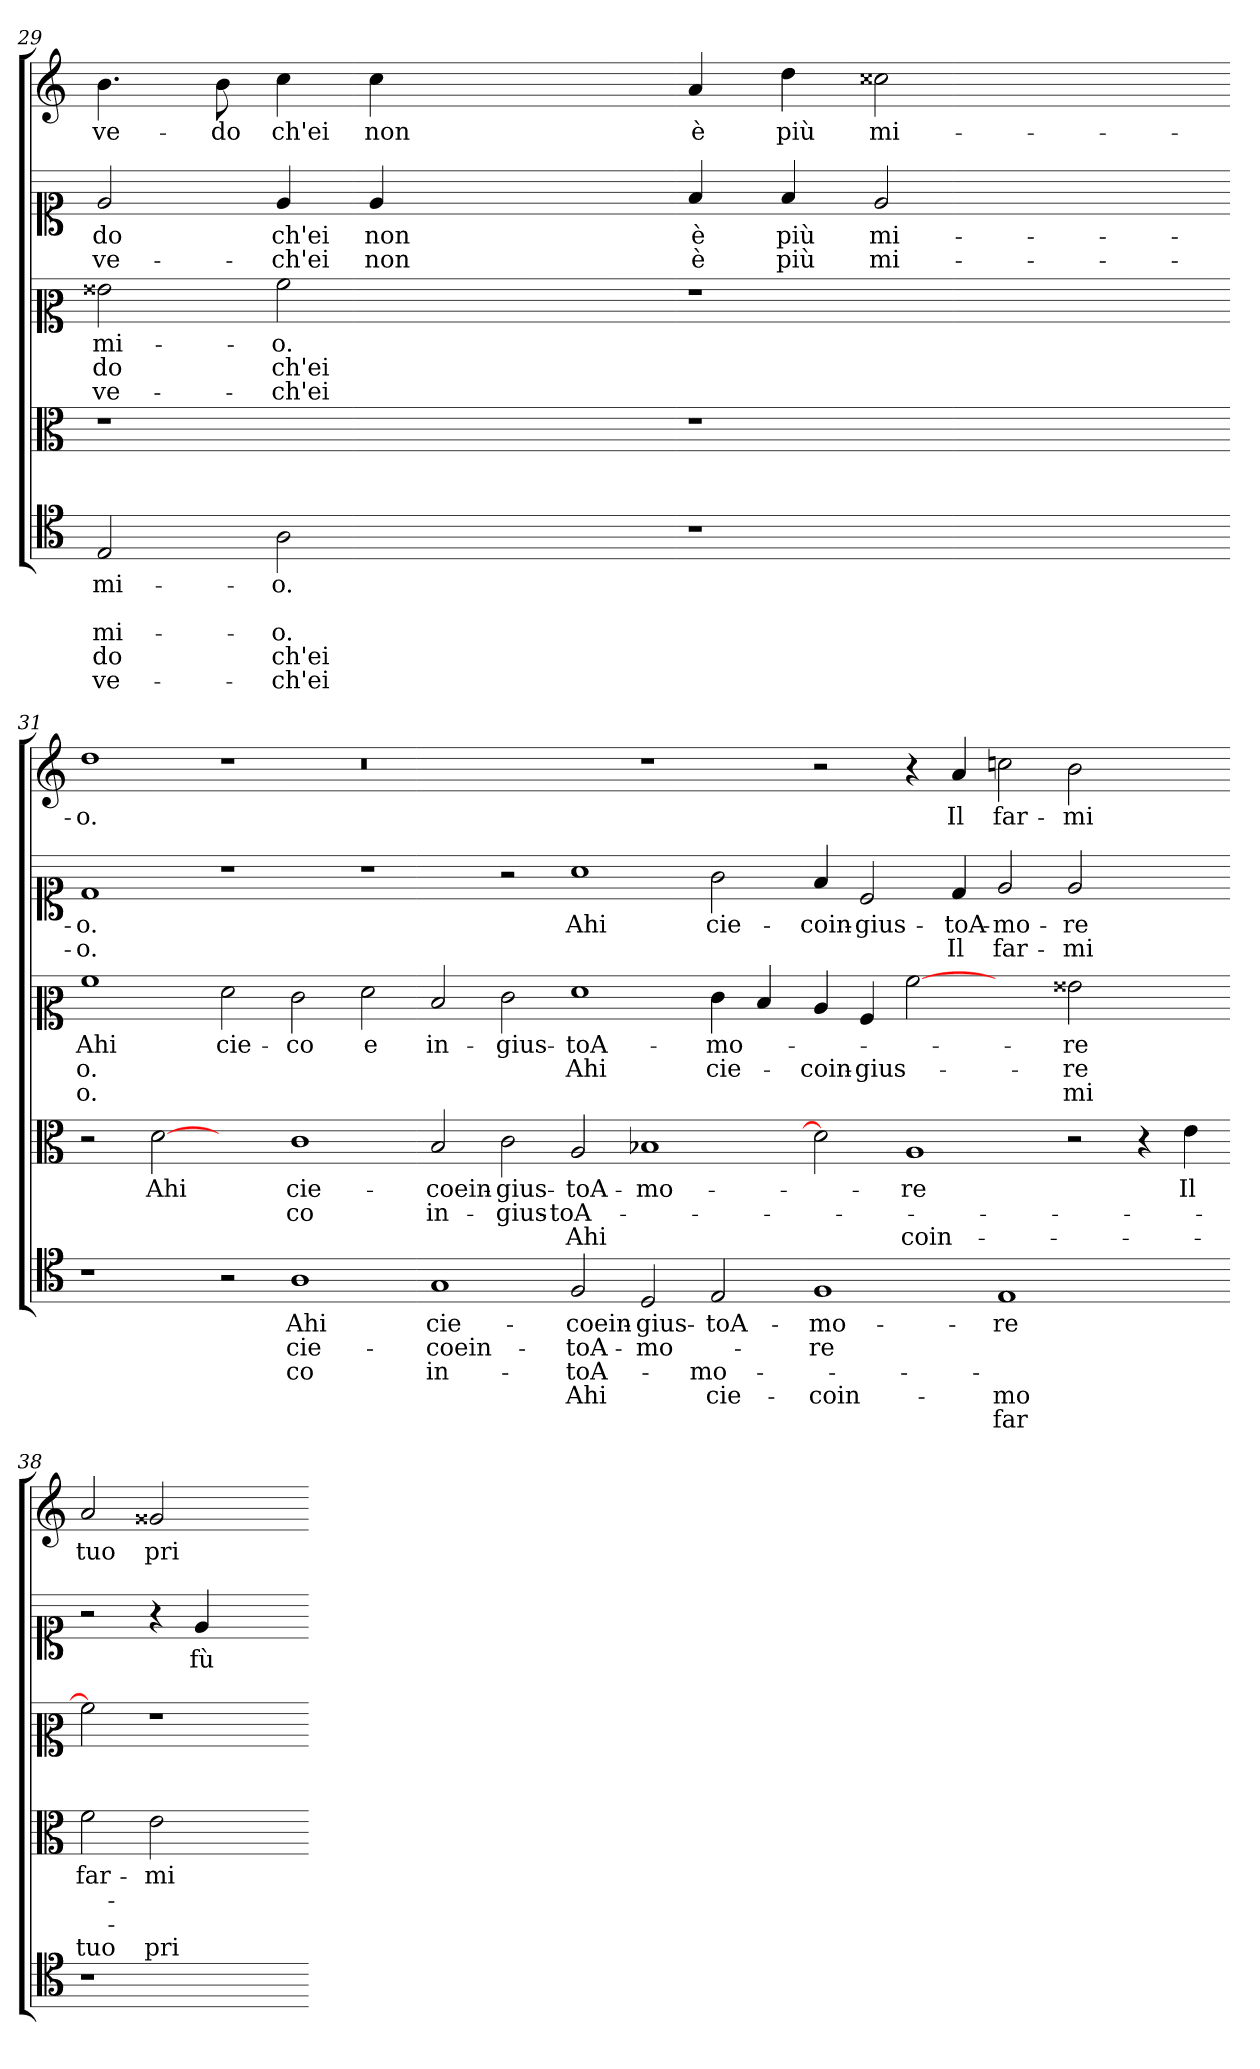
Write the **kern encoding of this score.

**kern	**text	**text	**text	**text	**text	**kern	**text	**text	**text	**text	**kern	**text	**text	**text	**kern	**text	**text	**kern	**text
*part5	*part5	*part5	*part5	*part5	*part5	*part4	*part4	*part4	*part4	*part4	*part3	*part3	*part3	*part3	*part2	*part2	*part2	*part1	*part1
*staff5	*staff5	*staff5	*staff5	*staff5	*staff5	*staff4	*staff4	*staff4	*staff4	*staff4	*staff3	*staff3	*staff3	*staff3	*staff2	*staff2	*staff2	*staff1	*staff1
*clefC4	*	*	*	*	*	*clefC3	*	*	*	*	*clefC2	*	*	*	*clefC1	*	*	*clefG2	*
*k[]	*	*	*	*	*	*k[]	*	*	*	*	*k[]	*	*	*	*k[]	*	*	*k[]	*
=29	=29	=29	=29	=29	=29	=29	=29	=29	=29	=29	=29	=29	=29	=29	=29	=29	=29	=29	=29
2E	mi-	.	mi-	do	ve-	1r	.	.	.	.	2g##X	mi-	do	ve-	2e	do	ve-	4.b	ve-
.	.	.	.	.	.	.	.	.	.	.	.	.	.	.	.	.	.	8b	do
2A	o.	.	o.	ch'ei	ch'ei	.	.	.	.	.	2a	o.	ch'ei	ch'ei	4e	ch'ei	ch'ei	4cc	ch'ei
.	.	.	.	.	.	.	.	.	.	.	.	.	.	.	4e	non	non	4cc	non
1ryy	.	.	.	.	.	1ryy	.	.	.	.	1ryy	.	.	.	1ryy	.	.	1ryy	.
=30-	=30-	=30-	=30-	=30-	=30-	=30-	=30-	=30-	=30-	=30-	=30-	=30-	=30-	=30-	=30-	=30-	=30-	=30-	=30-
1r	.	.	.	.	.	1r	.	.	.	.	1r	.	.	.	4f	è	è	4a	è
.	.	.	.	.	.	.	.	.	.	.	.	.	.	.	4f	più	più	4dd	più
.	.	.	.	.	.	.	.	.	.	.	.	.	.	.	2e	mi-	mi-	2cc##X	mi-
1ryy	.	.	.	.	.	1ryy	.	.	.	.	1ryy	.	.	.	1ryy	.	.	1ryy	.
=31-	=31-	=31-	=31-	=31-	=31-	=31-	=31-	=31-	=31-	=31-	=31-	=31-	=31-	=31-	=31-	=31-	=31-	=31-	=31-
1r	.	.	.	.	.	2r	.	.	.	.	1a	Ahi	o.	o.	1d	o.	o.	1dd	o.
.	.	.	.	.	.	[2d	Ahi	.	.	.	.	.	.	.	.	.	.	.	.
2r	.	.	.	.	.	2ryy	.	.	.	.	2f	cie-	.	.	1r	.	.	1r	.
1A	Ahi	cie-	co	.	.	1c	cie-	co	.	.	2e	co	.	.	.	.	.	.	.
.	.	.	.	.	.	.	.	.	.	.	2f	e	.	.	1r	.	.	0r	.
1G	cie-	coein-	in-	.	.	2B	coein-	in-	.	.	2d	in-	.	.	.	.	.	.	.
.	.	.	.	.	.	2c	gius-	gius-	.	.	2e	gius-	.	.	2r	.	.	.	.
2F	coein-	toA-	toA-	Ahi	.	2A	toA-	toA-	Ahi	.	1f	toA-	Ahi	.	1a	Ahi	.	.	.
2D	gius-	mo-	.	.	.	1B-X	mo-	.	.	.	.	.	.	.	.	.	.	1r	.
2E	toA-	.	mo-	cie-	.	.	.	.	.	.	4e	mo-	cie-	.	2g	cie-	.	.	.
.	.	.	.	.	.	.	.	.	.	.	4d	.	.	.	.	.	.	.	.
=36-	=36-	=36-	=36-	=36-	=36-	=36-	=36-	=36-	=36-	=36-	=36-	=36-	=36-	=36-	=36-	=36-	=36-	=36-	=36-
1F	mo-	re	.	coin-	.	2d]	.	.	.	.	4c	.	coin-	.	4f	coin-	.	2r	.
.	.	.	.	.	.	.	.	.	.	.	4A	.	gius-	.	2c	gius-	.	.	.
.	.	.	.	.	.	1A	re	.	coin-	.	[2a	.	.	.	.	.	.	4r	.
.	.	.	.	.	.	.	.	.	.	.	.	.	.	.	4d	toA-	Il	4a	Il
1E	re	.	.	mo-	far-	.	.	.	.	.	2ryy	.	.	.	2e	mo-	far-	2cc	far-
.	.	.	.	.	.	2r	.	.	.	.	2g##X	re	re	mi	2e	re	mi	2b	mi
2ryy	.	.	.	.	.	4r	.	.	.	.	2ryy	.	.	.	2ryy	.	.	2ryy	.
.	.	.	.	.	.	4e	Il	.	.	.	.	.	.	.	.	.	.	.	.
=38-	=38-	=38-	=38-	=38-	=38-	=38-	=38-	=38-	=38-	=38-	=38-	=38-	=38-	=38-	=38-	=38-	=38-	=38-	=38-
1r	.	.	.	.	.	2f	far-	.	.	tuo	2a]	.	.	.	2r	.	.	2a	tuo
.	.	.	.	.	.	2e	mi	.	.	pri-	1r	.	.	.	4r	.	.	2g##X	pri-
.	.	.	.	.	.	.	.	.	.	.	.	.	.	.	4e	fù	.	.	.
2ryy	.	.	.	.	.	2ryy	.	.	.	.	.	.	.	.	2ryy	.	.	2ryy	.
=-	=-	=-	=-	=-	=-	=-	=-	=-	=-	=-	=-	=-	=-	=-	=-	=-	=-	=-	=-
*-	*-	*-	*-	*-	*-	*-	*-	*-	*-	*-	*-	*-	*-	*-	*-	*-	*-	*-	*-
